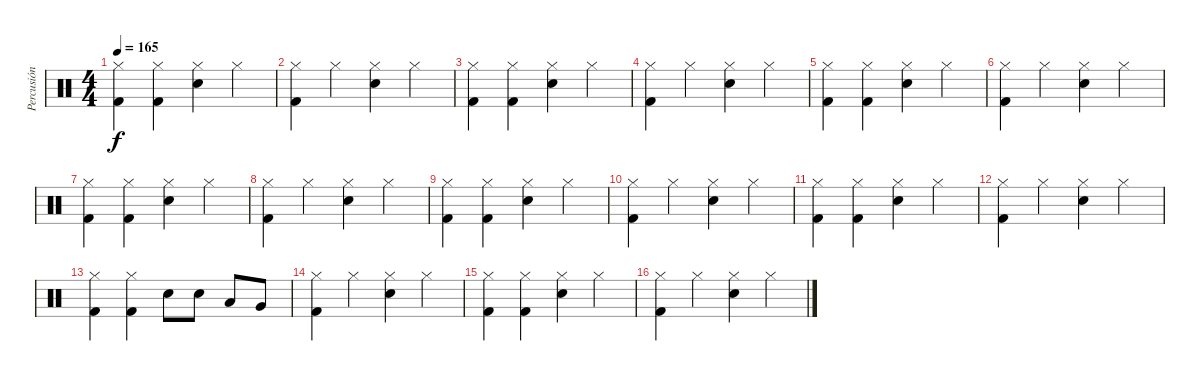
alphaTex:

\track ("Percusión" "Percusión") {instrument percussion}
\staff {score}
\articulation defaults
\ts (4 4)
\tempo 165
\clef neutral
\ks c
("Hi-Hat (closed)" "Kick (hit) 2").4{dy f} ("Hi-Hat (closed)" "Kick (hit) 2").4 ("Hi-Hat (closed)" "Electric Snare (hit)").4 "Hi-Hat (closed)".4 |
("Hi-Hat (closed)" "Kick (hit) 2").4 "Hi-Hat (closed)".4 ("Hi-Hat (closed)" "Electric Snare (hit)").4 "Hi-Hat (closed)".4 |
("Hi-Hat (closed)" "Kick (hit) 2").4 ("Hi-Hat (closed)" "Kick (hit) 2").4 ("Hi-Hat (closed)" "Electric Snare (hit)").4 "Hi-Hat (closed)".4 |
("Hi-Hat (closed)" "Kick (hit) 2").4 "Hi-Hat (closed)".4 ("Hi-Hat (closed)" "Electric Snare (hit)").4 "Hi-Hat (closed)".4 |
("Hi-Hat (closed)" "Kick (hit) 2").4 ("Hi-Hat (closed)" "Kick (hit) 2").4 ("Hi-Hat (closed)" "Electric Snare (hit)").4 "Hi-Hat (closed)".4 |
("Hi-Hat (closed)" "Kick (hit) 2").4 "Hi-Hat (closed)".4 ("Hi-Hat (closed)" "Electric Snare (hit)").4 "Hi-Hat (closed)".4 |
("Hi-Hat (closed)" "Kick (hit) 2").4 ("Hi-Hat (closed)" "Kick (hit) 2").4 ("Hi-Hat (closed)" "Electric Snare (hit)").4 "Hi-Hat (closed)".4 |
("Hi-Hat (closed)" "Kick (hit) 2").4 "Hi-Hat (closed)".4 ("Hi-Hat (closed)" "Electric Snare (hit)").4 "Hi-Hat (closed)".4 |
("Hi-Hat (closed)" "Kick (hit) 2").4 ("Hi-Hat (closed)" "Kick (hit) 2").4 ("Hi-Hat (closed)" "Electric Snare (hit)").4 "Hi-Hat (closed)".4 |
("Hi-Hat (closed)" "Kick (hit) 2").4 "Hi-Hat (closed)".4 ("Hi-Hat (closed)" "Electric Snare (hit)").4 "Hi-Hat (closed)".4 |
("Hi-Hat (closed)" "Kick (hit) 2").4 ("Hi-Hat (closed)" "Kick (hit) 2").4 ("Hi-Hat (closed)" "Electric Snare (hit)").4 "Hi-Hat (closed)".4 |
("Hi-Hat (closed)" "Kick (hit) 2").4 "Hi-Hat (closed)".4 ("Hi-Hat (closed)" "Electric Snare (hit)").4 "Hi-Hat (closed)".4 |
("Hi-Hat (closed)" "Kick (hit) 2").4 ("Hi-Hat (closed)" "Kick (hit) 2").4 "Electric Snare (hit)".8 "Electric Snare (hit)".8 "Low Tom (hit)".8 "Very Low Tom (hit)".8 |
("Hi-Hat (closed)" "Kick (hit) 2").4 "Hi-Hat (closed)".4 ("Hi-Hat (closed)" "Electric Snare (hit)").4 "Hi-Hat (closed)".4 |
("Hi-Hat (closed)" "Kick (hit) 2").4 ("Hi-Hat (closed)" "Kick (hit) 2").4 ("Hi-Hat (closed)" "Electric Snare (hit)").4 "Hi-Hat (closed)".4 |
("Hi-Hat (closed)" "Kick (hit) 2").4 "Hi-Hat (closed)".4 ("Hi-Hat (closed)" "Electric Snare (hit)").4 "Hi-Hat (closed)".4
